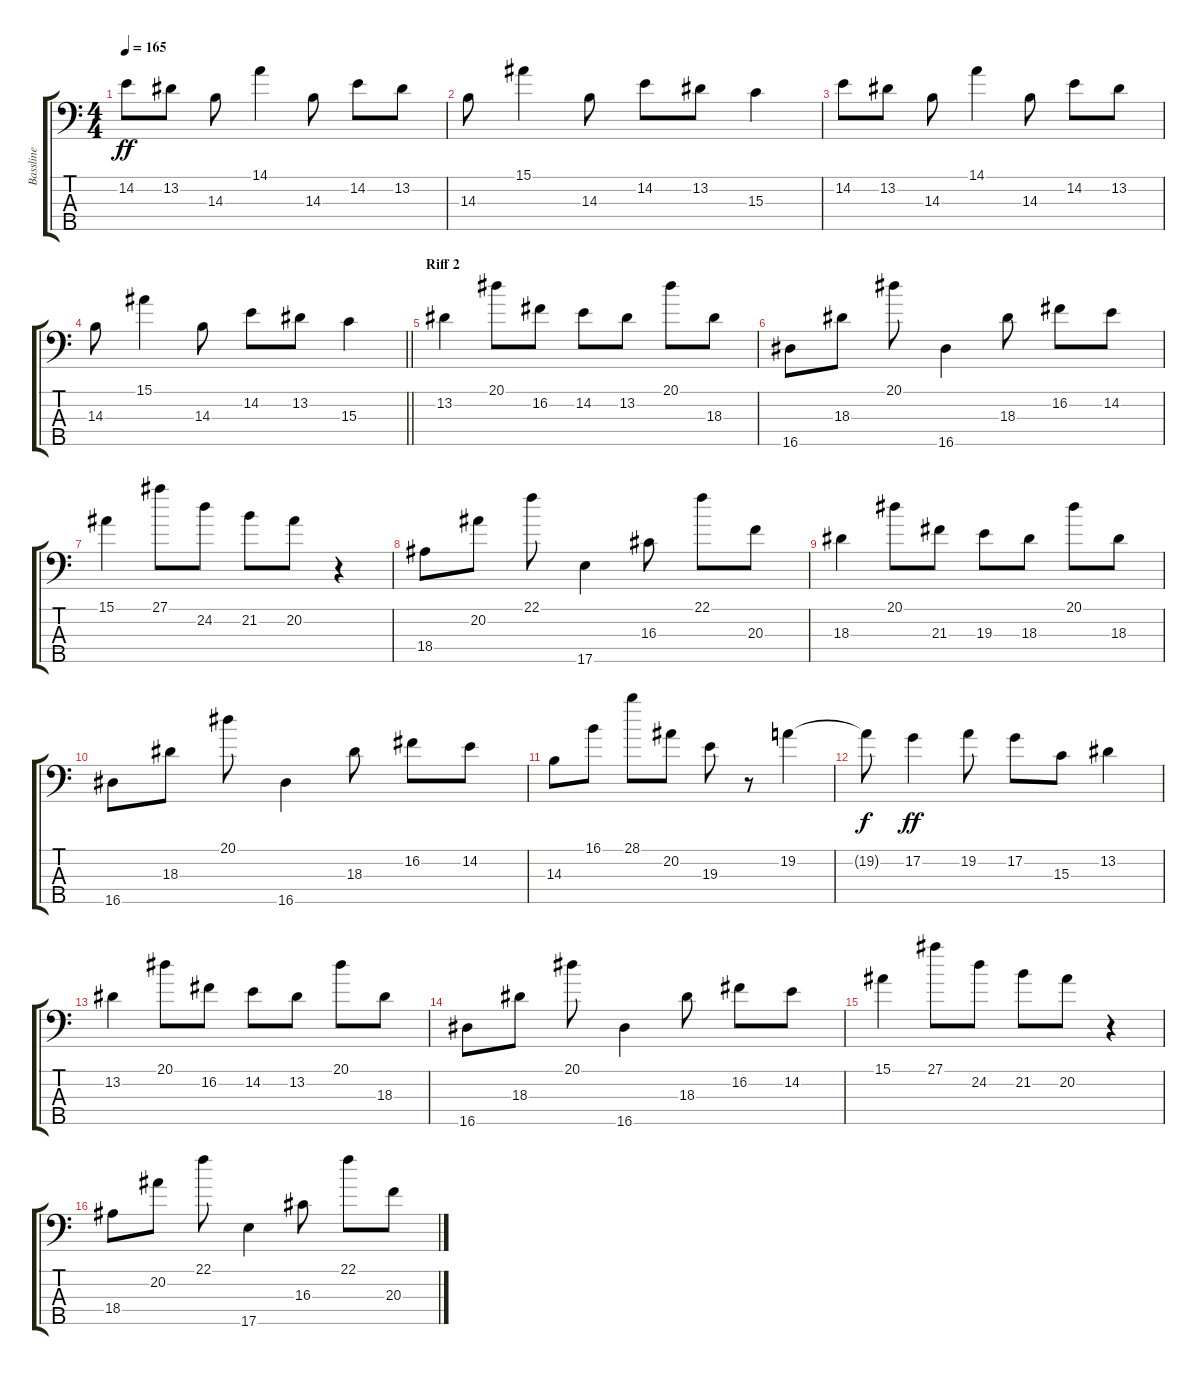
\track ("Bassline" "Bassline") {instrument electricbassfinger}
\staff {score tabs}
\tuning (G2 D2 A1 E1 B0) {hide}
\ts (4 4)
\tempo 165
\clef f4
\ks c
14.2.8{dy ff} 13.2.8 14.3.8 14.1.4 14.3.8 14.2.8 13.2.8 |
14.3.8 15.1.4 14.3.8 14.2.8 13.2.8 15.3.4 |
14.2.8 13.2.8 14.3.8 14.1.4 14.3.8 14.2.8 13.2.8 |
\barLineRight lightlight
14.3.8 15.1.4 14.3.8 14.2.8 13.2.8 15.3.4 |
\section ("" "Riff 2")
13.2.4 20.1.8 16.2.8 14.2.8 13.2.8 20.1.8 18.3.8 |
16.5.8 18.3.8 20.1.8 16.5.4 18.3.8 16.2.8 14.2.8 |
15.1.4 27.1.8 24.2.8 21.2.8 20.2.8 r.4 |
18.4.8 20.2.8 22.1.8 17.5.4 16.3.8 22.1.8 20.3.8 |
18.3.4 20.1.8 21.3.8 19.3.8 18.3.8 20.1.8 18.3.8 |
16.5.8 18.3.8 20.1.8 16.5.4 18.3.8 16.2.8 14.2.8 |
14.3.8 16.1.8 28.1.8 20.2.8 19.3.8 r.8 19.2.4 |
19.2{t}.8{dy f} 17.2.4{dy ff} 19.2.8 17.2.8 15.3.8 13.2.4 |
13.2.4 20.1.8 16.2.8 14.2.8 13.2.8 20.1.8 18.3.8 |
16.5.8 18.3.8 20.1.8 16.5.4 18.3.8 16.2.8 14.2.8 |
15.1.4 27.1.8 24.2.8 21.2.8 20.2.8 r.4 |
18.4.8 20.2.8 22.1.8 17.5.4 16.3.8 22.1.8 20.3.8
